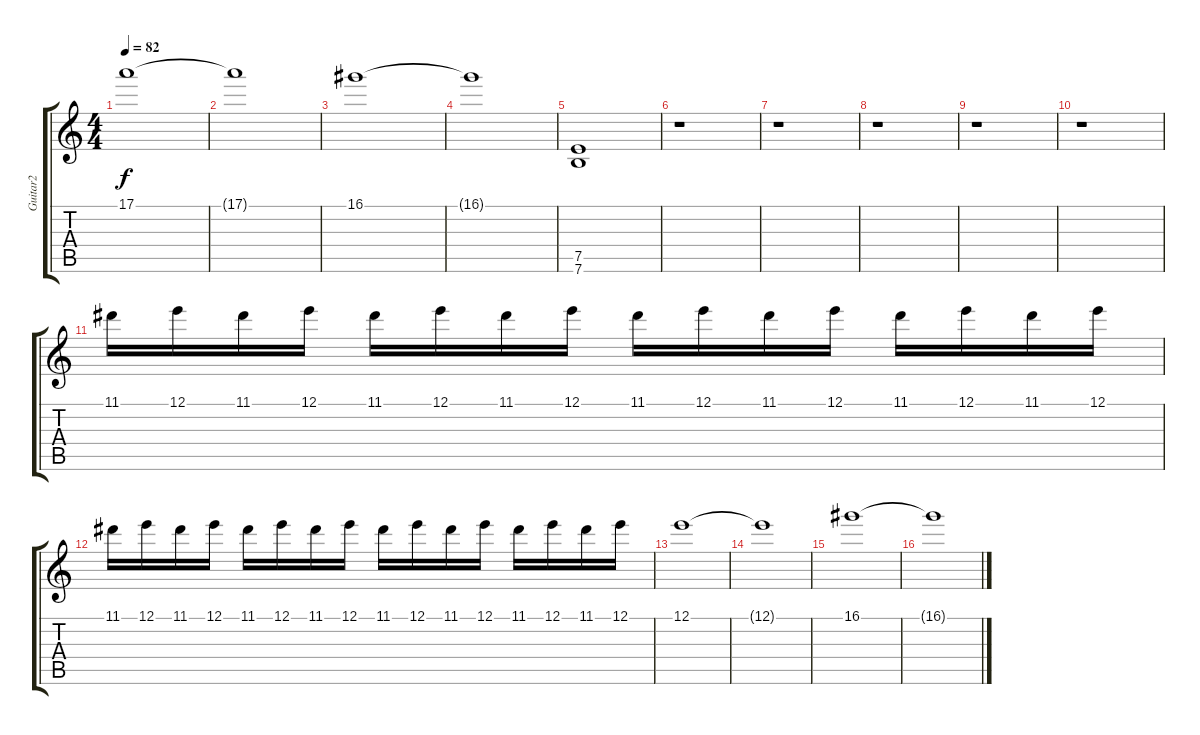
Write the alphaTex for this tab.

\track ("Guitar2" "Guitar2") {instrument overdrivenguitar}
\staff {score tabs}
\tuning (E4 B3 G3 D3 A2 E2) {hide}
\ts (4 4)
\tempo 82
\clef g2
\ks c
17.1.1{dy f} |
17.1{t}.1 |
16.1.1 |
16.1{t}.1 |
(7.5 7.6).1{volume 3 instrument distortionguitar} |
r.1 |
r.1 |
r.1 |
r.1 |
r.1 |
11.1.16{volume 10 instrument overdrivenguitar} 12.1.16 11.1.16 12.1.16 11.1.16 12.1.16 11.1.16 12.1.16 11.1.16 12.1.16 11.1.16 12.1.16 11.1.16 12.1.16 11.1.16 12.1.16 |
11.1.16 12.1.16 11.1.16 12.1.16 11.1.16 12.1.16 11.1.16 12.1.16 11.1.16 12.1.16 11.1.16 12.1.16 11.1.16 12.1.16 11.1.16 12.1.16 |
12.1.1 |
12.1{t}.1 |
16.1.1 |
16.1{t}.1
